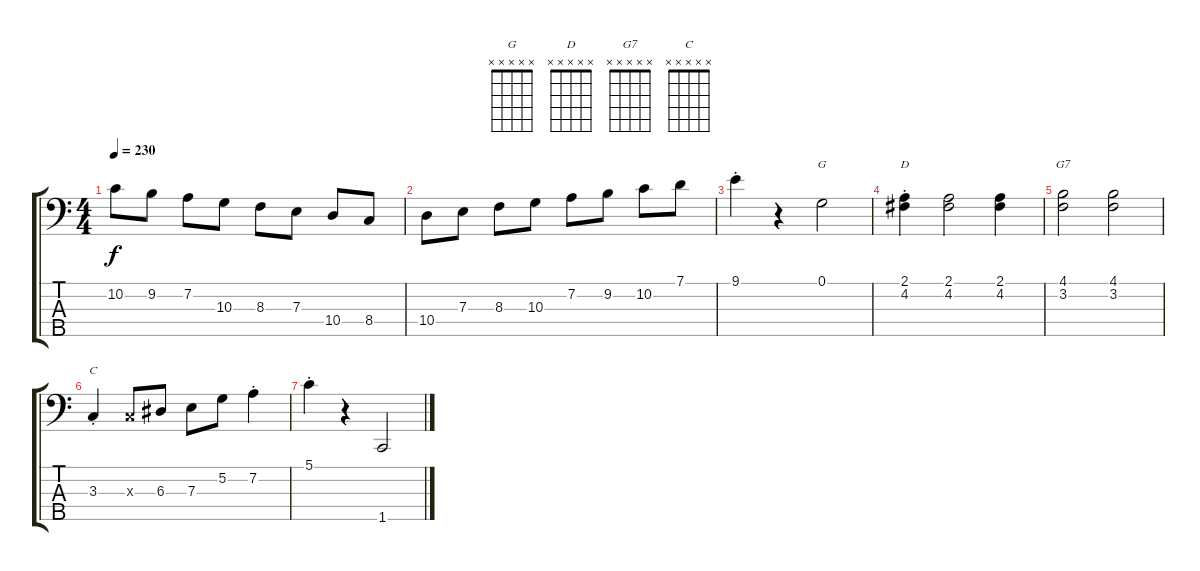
\track "" {instrument electricbassfinger}
\staff {score tabs}
\tuning (G2 D2 A1 E1 B0) {hide}
\chord ("G" x x x x x)
\chord ("D" x x x x x)
\chord ("G7" x x x x x)
\chord ("C" x x x x x)
\ts (4 4)
\tempo 230
\clef f4
\ks c
10.2.8{dy f} 9.2.8 7.2.8 10.3.8 8.3.8 7.3.8 10.4.8 8.4.8 |
10.4.8 7.3.8 8.3.8 10.3.8 7.2.8 9.2.8 10.2.8 7.1.8 |
9.1{st}.4 r.4 0.1.2{ch "G"} |
(2.1{st} 4.2{st}).4{ch "D"} (2.1 4.2).2 (2.1 4.2).4 |
(4.1 3.2).2{ch "G7"} (4.1 3.2).2 |
3.3{st}.4{ch "C"} 3.3{x}.8 6.3.8 7.3.8 5.2.8 7.2{st}.4 |
5.1{st}.4 r.4 1.5.2
